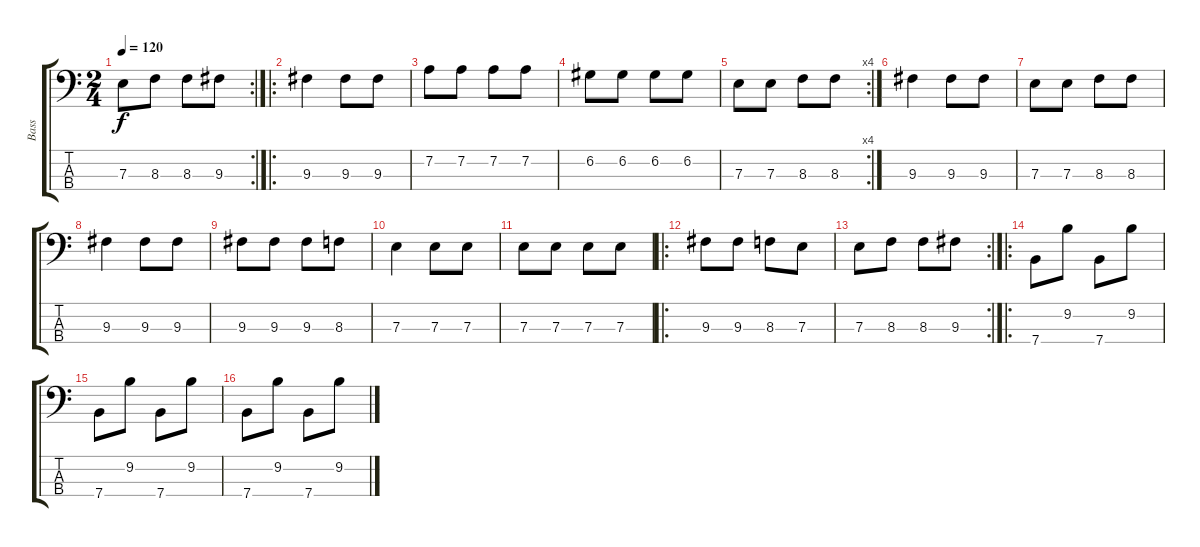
\track ("Bass" "Bass") {instrument electricbasspick}
\staff {score tabs}
\tuning (G2 D2 A1 E1) {hide}
\rc 2
\ts (2 4)
\tempo 120
\clef f4
\ks c
7.3.8{dy f} 8.3.8 8.3.8 9.3.8 |
\ro
9.3.4 9.3.8 9.3.8 |
7.2.8 7.2.8 7.2.8 7.2.8 |
6.2.8 6.2.8 6.2.8 6.2.8 |
\rc 4
7.3.8 7.3.8 8.3.8 8.3.8 |
9.3.4 9.3.8 9.3.8 |
7.3.8 7.3.8 8.3.8 8.3.8 |
9.3.4 9.3.8 9.3.8 |
9.3.8 9.3.8 9.3.8 8.3.8 |
7.3.4 7.3.8 7.3.8 |
7.3.8 7.3.8 7.3.8 7.3.8 |
\ro
9.3.8 9.3.8 8.3.8 7.3.8 |
\rc 2
7.3.8 8.3.8 8.3.8 9.3.8 |
\ro
7.4.8 9.2.8 7.4.8 9.2.8 |
7.4.8 9.2.8 7.4.8 9.2.8 |
7.4.8 9.2.8 7.4.8 9.2.8
